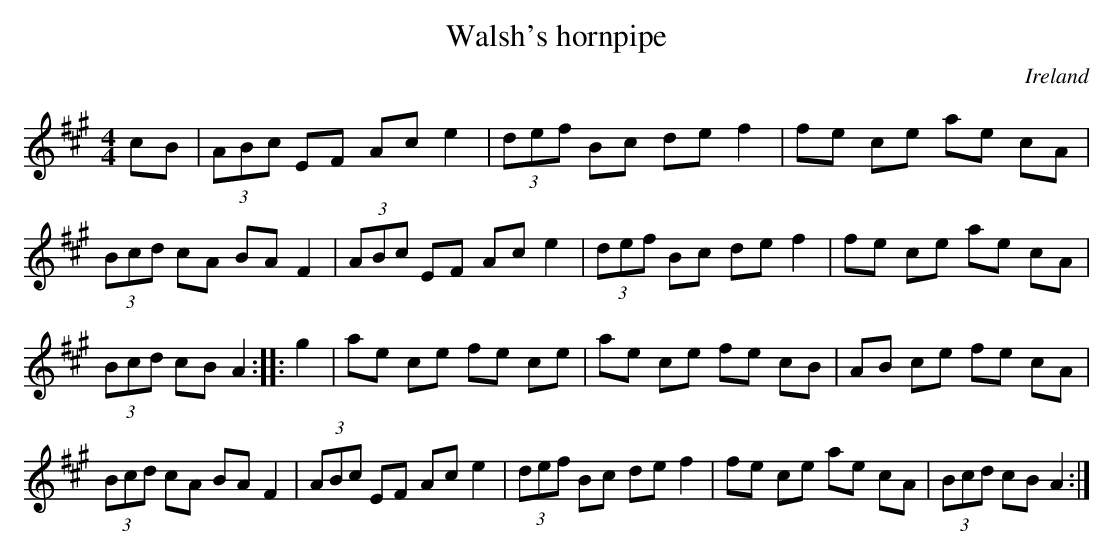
X:1
T:Walsh's hornpipe
M:4/4
O:Ireland
O:England
K:A
cB|\
(3ABc EF Ace2|(3def Bc def2|\
fe ce ae cA|(3Bcd cA BA F2|\
(3ABc EF Ace2|(3def Bc def2|\
fe ce ae cA|(3Bcd cB A2::\
g2|\
ae ce fe ce|ae ce fe cB|\
AB ce fe cA|(3Bcd cA BA F2|\
(3ABc EF Ace2|(3def Bc de f2|\
fe ce ae cA|(3Bcd cB A2:|
